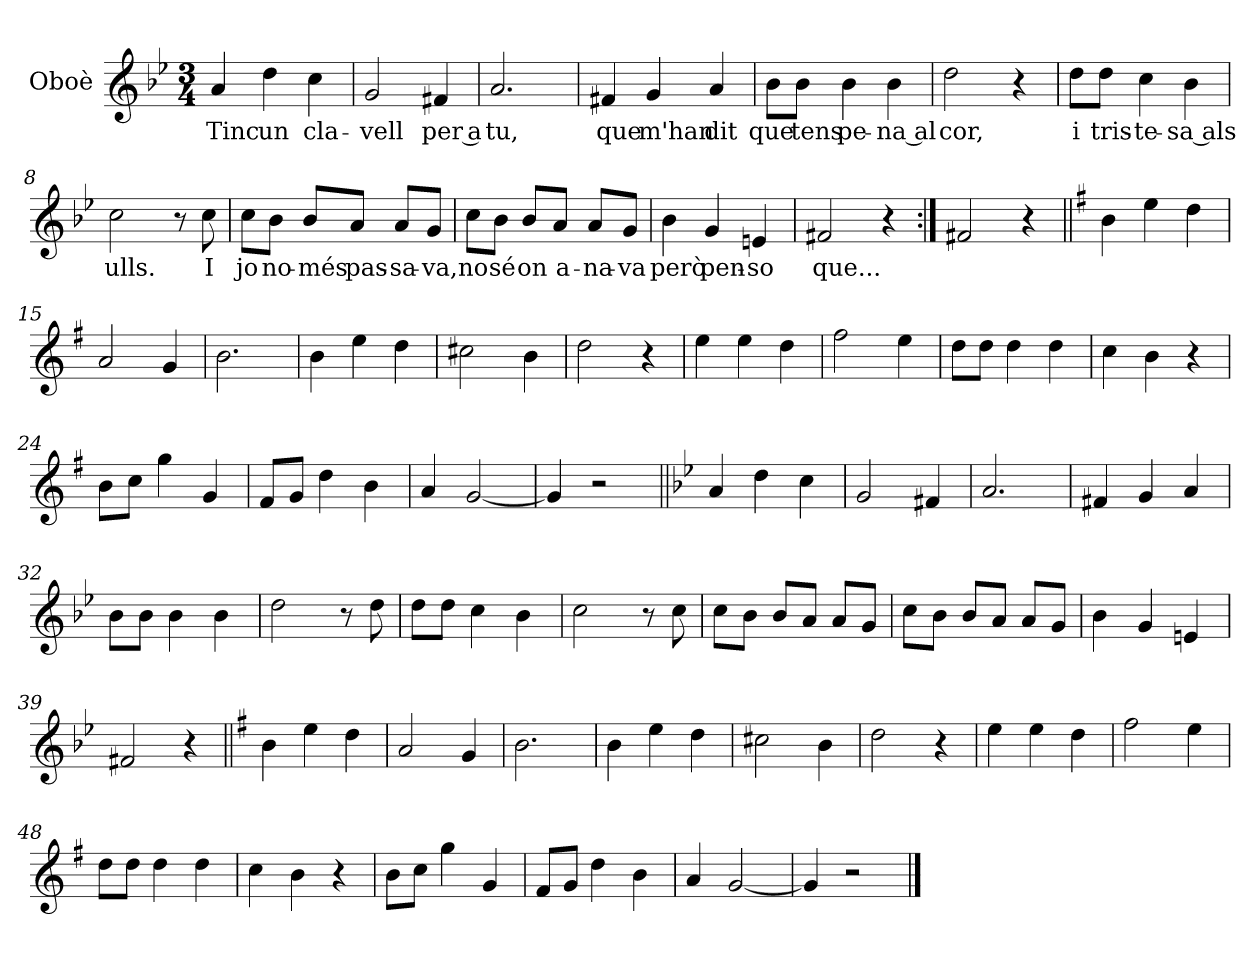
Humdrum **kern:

**kern	**text
*part1	*part1
*staff1	*staff1
*I"Oboè	*
*I'Ob.	*
*clefG2	*
*k[b-e-]	*
*M3/4	*
=1	=1
!	!LO:LY:b
4a/	Tinc
!	!LO:LY:b
4dd\	un
!	!LO:LY:b
4cc\	cla-
=2	=2
!	!LO:LY:b
2g/	-vell
!	!LO:LY:b
4f#X/	per a
=3	=3
!	!LO:LY:b
2.a/	tu,
=4	=4
!	!LO:LY:b
4f#X/	que
!	!LO:LY:b
4g/	m'han
!	!LO:LY:b
4a/	dit
=5	=5
!	!LO:LY:b
8b-\L	que
!	!LO:LY:b
8b-\J	tens
!	!LO:LY:b
4b-\	pe-
!	!LO:LY:b
4b-\	na al
=6	=6
!	!LO:LY:b
2dd\	cor,
4r	.
=7	=7
!	!LO:LY:b
8dd\L	i
!	!LO:LY:b
8dd\J	tris-
!	!LO:LY:b
4cc\	-te-
!	!LO:LY:b
4b-\	sa als
=8	=8
!	!LO:LY:b
2cc\	ulls.
8r	.
!	!LO:LY:b
8cc\	I
!!LO:LB:g=z
=9	=9
!	!LO:LY:b
8cc\L	jo
!	!LO:LY:b
8b-\J	no-
!	!LO:LY:b
8b-/L	-més
!	!LO:LY:b
8a/J	pas-
!	!LO:LY:b
8a/L	-sa-
!	!LO:LY:b
8g/J	-va,
=10	=10
!	!LO:LY:b
8cc\L	no
!	!LO:LY:b
8b-\J	sé
!	!LO:LY:b
8b-/L	on
!	!LO:LY:b
8a/J	a-
!	!LO:LY:b
8a/L	-na-
!	!LO:LY:b
8g/J	-va
=11	=11
!	!LO:LY:b
4b-\	però
!	!LO:LY:b
4g/	pen-
!	!LO:LY:b
4en/	-so
=12	=12
!	!LO:LY:b
2f#X/	que...
4r	.
=13:|!	=13:|!
2f#X/	.
4r	.
=14||	=14||
*k[f#]	*
4b\	.
4ee\	.
4dd\	.
=15	=15
2a/	.
4g/	.
=16	=16
2.b\	.
=17	=17
4b\	.
4ee\	.
4dd\	.
!!LO:LB:g=z
=18	=18
2cc#X\	.
4b\	.
=19	=19
2dd\	.
4r	.
=20	=20
4ee\	.
4ee\	.
4dd\	.
=21	=21
2ff#\	.
4ee\	.
=22	=22
8dd\L	.
8dd\J	.
4dd\	.
4dd\	.
=23	=23
4cc\	.
4b\	.
4r	.
=24	=24
8b\L	.
8cc\J	.
4gg\	.
4g/	.
=25	=25
8f#/L	.
8g/J	.
4dd\	.
4b\	.
=26	=26
4a/	.
[2g/	.
=27	=27
4g/]	.
2r	.
=28||	=28||
*k[b-e-]	*
4a/	.
4dd\	.
4cc\	.
=29	=29
2g/	.
4f#X/	.
=30	=30
2.a/	.
!!LO:LB:g=z
=31	=31
4f#X/	.
4g/	.
4a/	.
=32	=32
8b-\L	.
8b-\J	.
4b-\	.
4b-\	.
=33	=33
2dd\	.
8r	.
8dd\	.
=34	=34
8dd\L	.
8dd\J	.
4cc\	.
4b-\	.
=35	=35
2cc\	.
8r	.
8cc\	.
=36	=36
8cc\L	.
8b-\J	.
8b-/L	.
8a/J	.
8a/L	.
8g/J	.
=37	=37
8cc\L	.
8b-\J	.
8b-/L	.
8a/J	.
8a/L	.
8g/J	.
=38	=38
4b-\	.
4g/	.
4en/	.
=39	=39
2f#X/	.
4r	.
=40||	=40||
*k[f#]	*
4b\	.
4ee\	.
4dd\	.
=41	=41
2a/	.
4g/	.
!!LO:LB:g=z
=42	=42
2.b\	.
=43	=43
4b\	.
4ee\	.
4dd\	.
=44	=44
2cc#X\	.
4b\	.
=45	=45
2dd\	.
4r	.
=46	=46
4ee\	.
4ee\	.
4dd\	.
=47	=47
2ff#\	.
4ee\	.
=48	=48
8dd\L	.
8dd\J	.
4dd\	.
4dd\	.
=49	=49
4cc\	.
4b\	.
4r	.
=50	=50
8b\L	.
8cc\J	.
4gg\	.
4g/	.
=51	=51
8f#/L	.
8g/J	.
4dd\	.
4b\	.
=52	=52
4a/	.
[2g/	.
=53	=53
4g/]	.
2r	.
==	==
*-	*-
